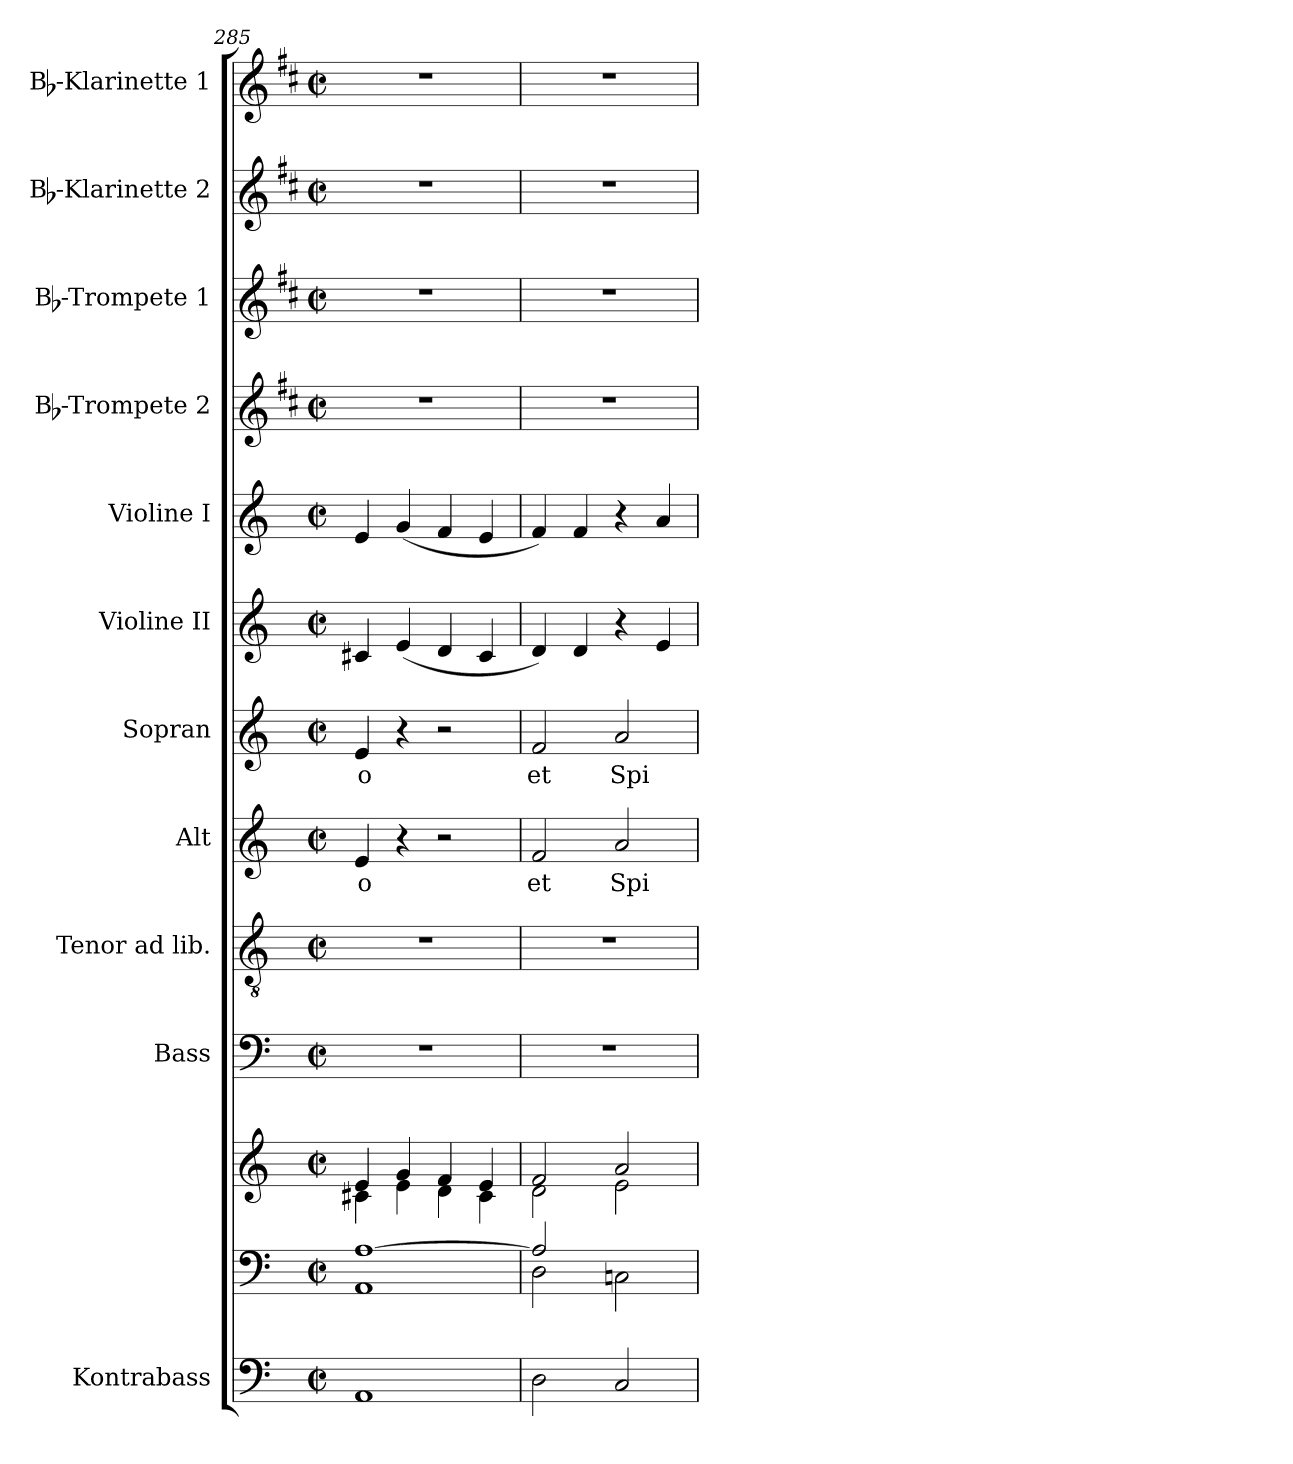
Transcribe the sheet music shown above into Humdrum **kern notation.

**kern	**kern	**kern	**kern	**kern	**kern	**text	**kern	**text	**kern	**kern	**kern	**kern	**kern	**kern
*part12	*part11	*part11	*part10	*part9	*part8	*part8	*part7	*part7	*part6	*part5	*part4	*part3	*part2	*part1
*staff13	*staff12	*staff11	*staff10	*staff9	*staff8	*staff8	*staff7	*staff7	*staff6	*staff5	*staff4	*staff3	*staff2	*staff1
*I"Kontrabass	*	*	*I"Bass	*I"Tenor ad lib.	*I"Alt	*	*I"Sopran	*	*I"Violine II	*I"Violine I	*I"Bb-Trompete 2	*I"Bb-Trompete 1	*I"Bb-Klarinette 2	*I"Bb-Klarinette 1
*I'Kb.	*	*	*I'B.	*I'T.	*I'A.	*	*I'S.	*	*I'Vl. II	*I'Vl. I	*I'Bb Trp. 2	*I'Bb Trp. 1	*I'Bb Kl. 2	*I'Bb Kl. 1
*clefF4	*clefF4	*clefG2	*clefF4	*clefGv2	*clefG2	*	*clefG2	*	*clefG2	*clefG2	*clefG2	*clefG2	*clefG2	*clefG2
*ITrd7c12	*	*	*	*	*	*	*	*	*	*	*ITrd1c2	*ITrd1c2	*ITrd1c2	*ITrd1c2
*k[]	*k[]	*k[]	*k[]	*k[]	*k[]	*	*k[]	*	*k[]	*k[]	*k[]	*k[]	*k[]	*k[]
*C:	*C:	*C:	*C:	*C:	*C:	*	*C:	*	*C:	*C:	*C:	*C:	*C:	*C:
*M2/2	*M2/2	*M2/2	*M2/2	*M2/2	*M2/2	*	*M2/2	*	*M2/2	*M2/2	*M2/2	*M2/2	*M2/2	*M2/2
*met(c|)	*met(c|)	*met(c|)	*met(c|)	*met(c|)	*met(c|)	*	*met(c|)	*	*met(c|)	*met(c|)	*met(c|)	*met(c|)	*met(c|)	*met(c|)
=285	=285	=285	=285	=285	=285	=285	=285	=285	=285	=285	=285	=285	=285	=285
*	*^	*^	*	*	*	*	*	*	*	*	*	*	*	*
!	!	!	!	!	!	!	!	!LO:LY:b	!	!LO:LY:b	!	!	!	!	!	!
1AAA	[>1A	1AA	4e/	4c#X\	1r	1r	4e/	-o	4e/	-o	4c#X/	4e/	1r	1r	1r	1r
.	.	.	4g/	4e\	.	.	4r	.	4r	.	(<4e/	(<4g/	.	.	.	.
.	.	.	4f/	4d\	.	.	2r	.	2r	.	4d/	4f/	.	.	.	.
.	.	.	4e/	4c#\	.	.	.	.	.	.	4c#/	4e/	.	.	.	.
=286	=286	=286	=286	=286	=286	=286	=286	=286	=286	=286	=286	=286	=286	=286	=286	=286
!	!	!	!	!	!	!	!	!LO:LY:b	!	!LO:LY:b	!	!	!	!	!	!
2DD\	2A/]	2D\	2f/	2d\	1r	1r	2f/	et	2f/	et	4d/)	4f/)	1r	1r	1r	1r
.	.	.	.	.	.	.	.	.	.	.	4d/	4f/	.	.	.	.
!	!	!	!	!	!	!	!	!LO:LY:b	!	!LO:LY:b	!	!	!	!	!	!
2CC/	2ryy	2Cn\	2a/	2e\	.	.	2a/	Spi-	2a/	Spi-	4r	4r	.	.	.	.
.	.	.	.	.	.	.	.	.	.	.	4e/	4a/	.	.	.	.
*	*v	*v	*	*	*	*	*	*	*	*	*	*	*	*	*	*
*	*	*v	*v	*	*	*	*	*	*	*	*	*	*	*	*
=	=	=	=	=	=	=	=	=	=	=	=	=	=	=
*-	*-	*-	*-	*-	*-	*-	*-	*-	*-	*-	*-	*-	*-	*-
